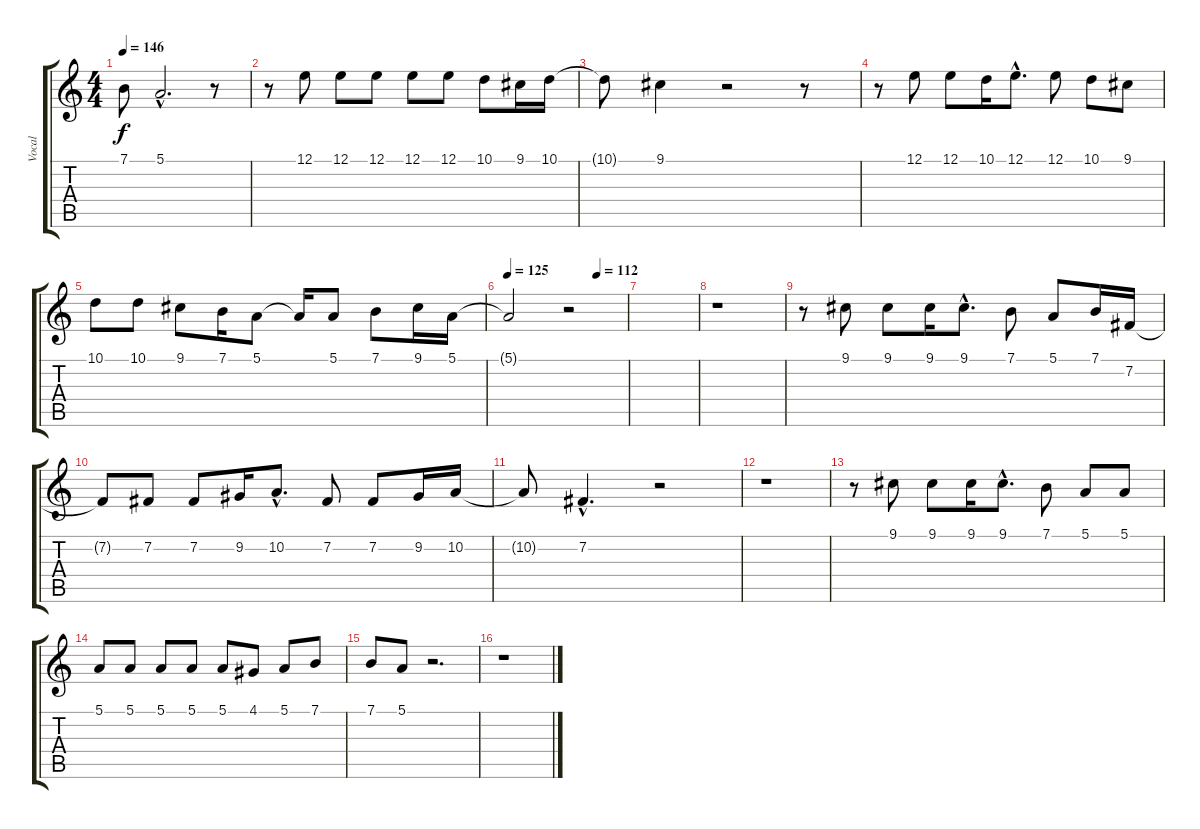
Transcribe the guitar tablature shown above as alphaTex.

\track ("Vocal" "Vocal") {instrument baritonesax}
\staff {score tabs}
\tuning (E4 B3 G3 D3 A2 E2) {hide}
\ts (4 4)
\tempo 146
\clef g2
\ks c
7.1{t}.8{dy f} 5.1{hac}.2{d} r.8 |
r.8 12.1.8 12.1.8 12.1.8 12.1.8 12.1.8 10.1.8 9.1.16 10.1.16 |
10.1{t}.8 9.1.4 r.2 r.8 |
r.8 12.1.8 12.1.8 10.1.16 12.1{hac}.8{d} 12.1.8 10.1.8 9.1.8 |
10.1.8 10.1.8 9.1.8 7.1.16 5.1.8 5.1{t}.16 5.1.8 7.1.8 9.1.16 5.1.16 |
\tempo 125
\tempo (112 0.75)
5.1{t}.2 r.2 |
|
r.1 |
r.8 9.1.8 9.1.8 9.1.16 9.1{hac}.8{d} 7.1.8 5.1.8 7.1.16 7.2.16 |
7.2{t}.8 7.2.8 7.2.8 9.2.16 10.2{hac}.8{d} 7.2.8 7.2.8 9.2.16 10.2.16 |
10.2{t}.8 7.2{hac}.4{d} r.2 |
r.1 |
r.8 9.1.8 9.1.8 9.1.16 9.1{hac}.8{d} 7.1.8 5.1.8 5.1.8 |
5.1.8 5.1.8 5.1.8 5.1.8 5.1.8 4.1.8 5.1.8 7.1.8 |
7.1.8 5.1.8 r.2{d} |
r.1
